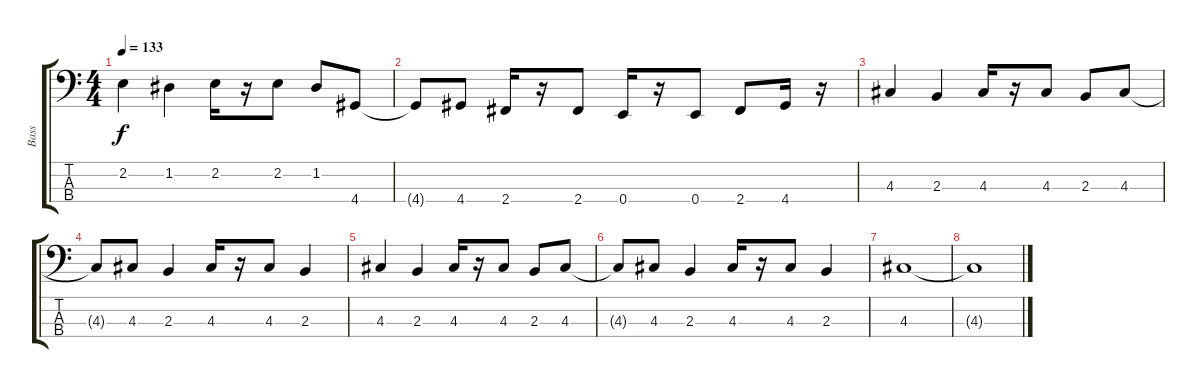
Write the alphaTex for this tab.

\track ("Bass" "Bass") {instrument electricbassfinger}
\staff {score tabs}
\tuning (G2 D2 A1 E1) {hide}
\ts (4 4)
\tempo 133
\clef f4
\ks c
2.2.4{dy f} 1.2.4 2.2.16 r.16 2.2.8 1.2.8 4.4.8 |
4.4{t}.8 4.4.8 2.4.16 r.16 2.4.8 0.4.16 r.16 0.4.8 2.4.8 4.4.16 r.16 |
4.3.4 2.3.4 4.3.16 r.16 4.3.8 2.3.8 4.3.8 |
4.3{t}.8 4.3.8 2.3.4 4.3.16 r.16 4.3.8 2.3.4 |
4.3.4 2.3.4 4.3.16 r.16 4.3.8 2.3.8 4.3.8 |
4.3{t}.8 4.3.8 2.3.4 4.3.16 r.16 4.3.8 2.3.4 |
4.3.1 |
4.3{t}.1
